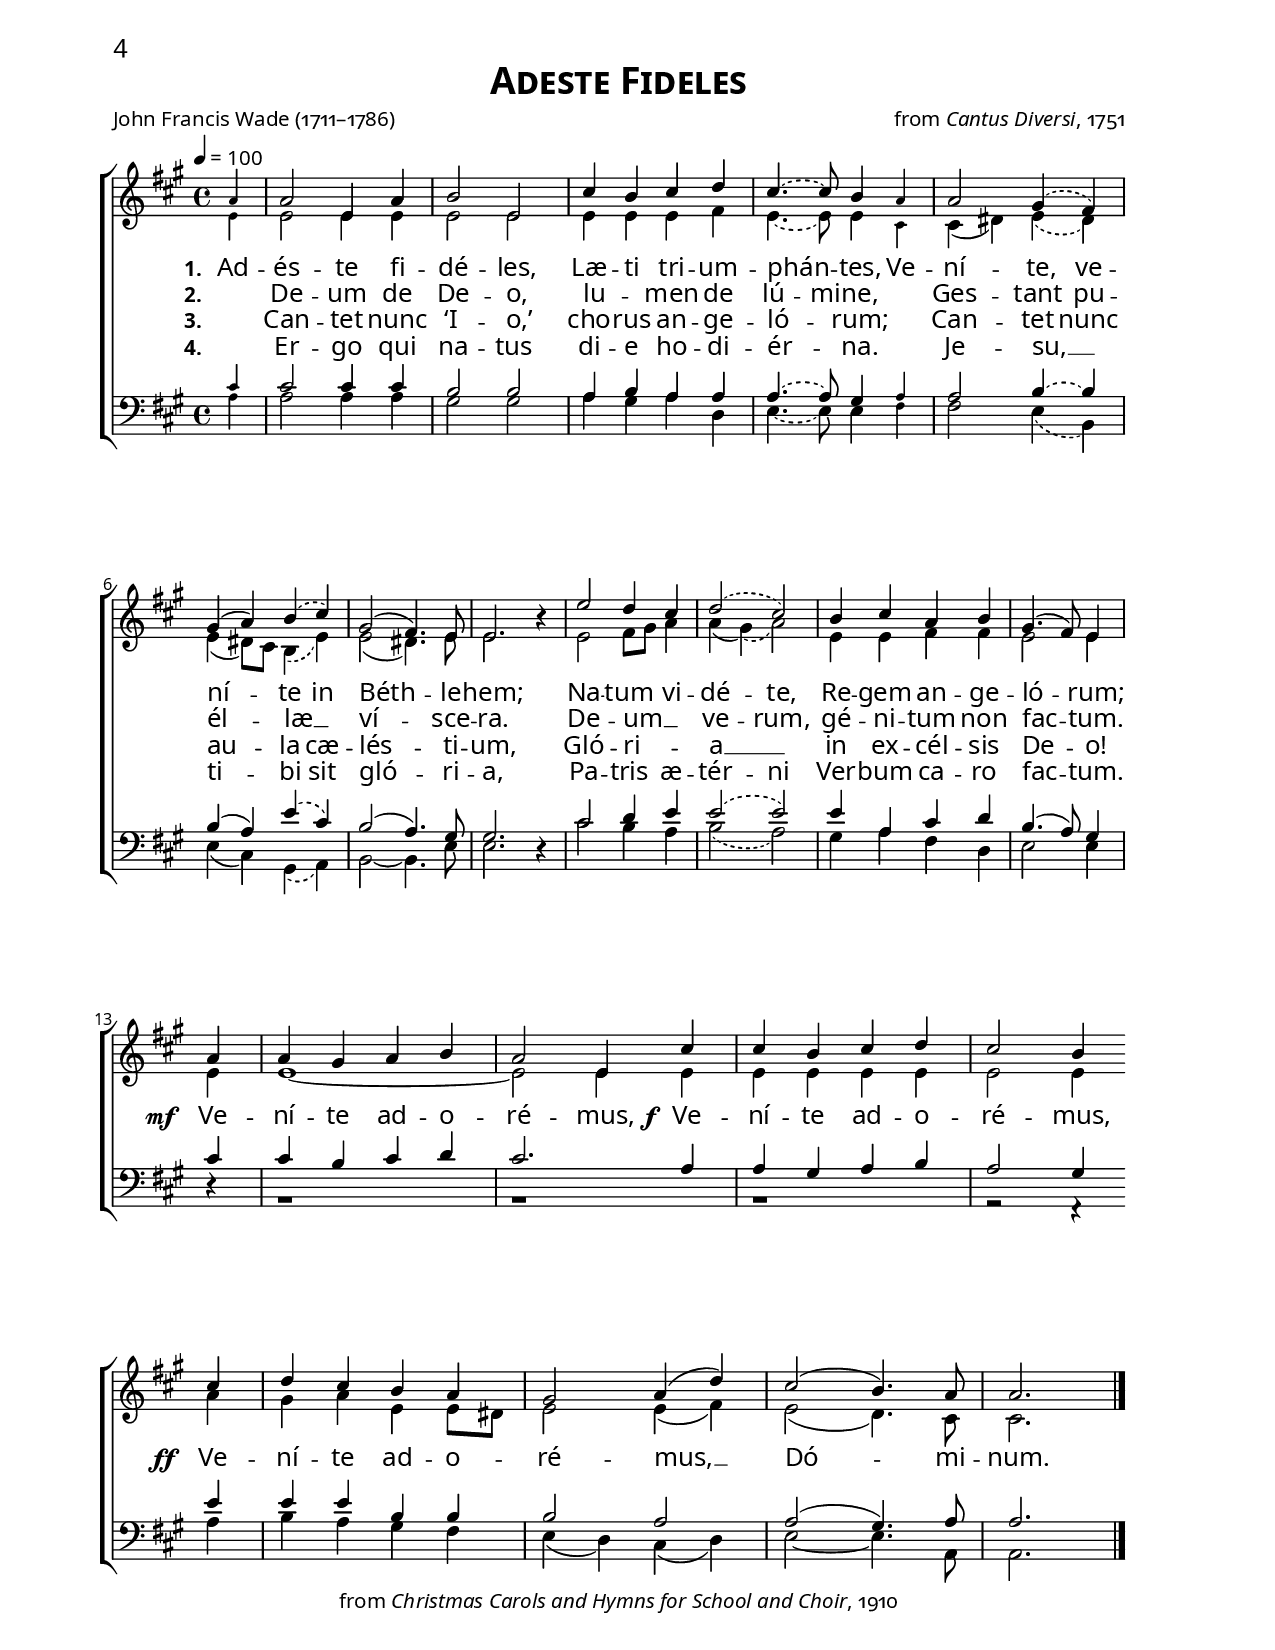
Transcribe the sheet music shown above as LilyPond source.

\version "2.14.2"
\include "util.ly"
\header {
  title = \markup{\override #'(font-name . "Garamond Premier Pro Semibold"){ \abs-fontsize #18 \smallCapsOldStyle"Adeste Fideles"}}
  poet = \markup\oldStyleNum"John Francis Wade (1711–1786)"
  composer = \markup\concat{"from " \italic"Cantus Diversi" \oldStyleNum", 1751"}
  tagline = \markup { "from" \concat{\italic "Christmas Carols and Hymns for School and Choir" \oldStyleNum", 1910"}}
}
\paper {
  paper-height = 11\in
  paper-width = 8.5\in
  indent = 0\in
  %system-system-spacing = #'((basic-distance . 10) (padding . 0))
  %system-system-spacing =
  %  #'((basic-distance . 0)
  %     (minimum-distance . 0)
  %     (padding . -10)
  %     (stretchability . 100))
  ragged-last-bottom = ##f
  ragged-bottom = ##f
  two-sided = ##t
  inner-margin = 1\in
  outer-margin = 0.75\in
  top-margin = 0.26\in
  bottom-margin = 0.25\in
  first-page-number = #4
  print-first-page-number = ##t
  headerLine = ""
  oddHeaderMarkup = \markup\fill-line{
     \override #'(font-name . "Garamond Premier Pro")\abs-fontsize #12.5
     \combine 
        \fill-line{"" \on-the-fly #print-page-number-check-first
        \oldStylePageNum""
        }
        \fill-line{\headerLine}
  }
  evenHeaderMarkup = \markup {
     \override #'(font-name . "Garamond Premier Pro")\abs-fontsize #12.5
     \combine
        \on-the-fly #print-page-number-check-first
        \oldStylePageNum""
        \fill-line{\headerLine}
  }
}
#(set-global-staff-size 18) \paper{ #(define fonts (make-pango-font-tree "Garamond Premier Pro" "Garamond Premier Pro" "Garamond Premier Pro" (/ 18 20))) }
global = {
  \key a \major
  \time 4/4
  \autoBeamOff
  \override DynamicLineSpanner #'staff-padding = #0.0
  \override DynamicLineSpanner #'Y-extent = #'(-0.5 . 1.5)
}

sopMusic = \relative c'' {
  \tempo 4 = 100
  \partial 4 \teeny a4 | \normalsize
  a2 e4 a |
  b2 e, |
  cis'4 b cis d |
  \tieDashed\slurDashed cis4.~ cis8 b4 \teeny a | \normalsize
  a2 gis4( fis) | \break
  
  \tieSolid\slurSolid
  gis( a) \slurDashed b( cis) |
  \slurSolid gis2( fis4.) e8 |
  e2. b'4\rest |
  e2 d4 cis |
  \slurDashed d2( cis) |
  b4 cis a b |
  \slurSolid \partial 4*3 gis4.( fis8) e4 | \break
  
  \partial 4 a4 |
  a gis a b |
  a2 e4 cis'4 |
  cis b cis d |
  cis2 b4 \bar""\break cis |
  
  d cis b a |
  gis2 a4( d) |
  cis2( b4.) a8 |
  \partial 4*3 a2. \bar "|."
}
sopWords = \lyricmode {
  
}

altoMusic = \relative c' {
  \partial 4 \teeny e4 | \normalsize
  e2 e4 e |
  e2 e |
  e4 e e fis |
  \tieDashed\slurDashed e4.~ e8 e4 \teeny cis | \normalsize
  \slurSolid cis( dis) \slurDashed e( dis) |
  
  \tieSolid\slurSolid e( dis8[) cis] \slurDashed b4( e) |
  \slurSolid e2( dis4.) e8 |
  e2. s4 |
  e2 fis8[ gis] a4 |
  \slurSolid a( \slurDashed gis)( a2) |
  e4 e fis fis |
  \slurSolid \partial 4*3 e2 e4 |
  
  e4 |
  e1~ |
  e2 e4 e |
  e e e e |
  e2 e4 a |
  
  gis a e e8[ dis] |
  e2 e4( fis) |
  e2( d4.) cis8 |
  \partial 4*3 cis2. \bar "|."
}
altoWords = {
  \dropLyricsV
  \lyricmode {
    \set stanza = "1. "
  \set ignoreMelismata = ##t
    Ad -- és -- te fi -- dé -- les, Læ -- ti tri -- um -- phán -- _ tes,
    Ve -- ní -- te, ve -- ní -- _ te in Béth -- _ le -- hem; Na -- tum vi -- dé -- te,
    Re -- gem an -- ge -- ló -- _ rum;
  \unset ignoreMelismata
  }
  \set stanza = \markup\dynamic"mf  "
  \lyricmode {
    Ve -- ní -- te ad -- o -- ré -- mus,
  }
  \set stanza = \markup\dynamic" f "
  \lyricmode {
    Ve -- ní -- te ad -- o -- ré -- mus,
  }
  \set stanza = \markup\dynamic"ff  "
  \lyricmode {
    \raiseLyrics
    Ve -- ní -- te ad -- o -- ré -- mus, __ Dó -- mi -- num.
  }
}
altoWordsII = \lyricmode {
  \dropLyricsV
  \set stanza = "2. "
  \set ignoreMelismata = ##t
  _ De -- um de De -- o, lu -- _ men de lú -- mi -- ne, ""
  Ges -- tant pu -- él -- _ læ __ _ ví -- _ sce -- ra.
  De -- um __ _ ve -- rum, gé -- ni -- tum non fac -- _ tum.
}
altoWordsIII = \lyricmode {
  \dropLyricsV
  \set stanza = "3. "
  \set ignoreMelismata = ##t
  _ Can -- tet nunc ‘I -- o,’ cho -- rus an -- ge -- ló -- _ rum; ""
  Can -- tet nunc au -- _ la cæ -- lés -- _ ti -- um,
  Gló -- ri -- _ a __ _ in ex -- cél -- sis De -- _ o!
}
altoWordsIV = \lyricmode {
  \dropLyricsV
  \set stanza = "4. "
  \set ignoreMelismata = ##t
  _ Er -- go qui na -- tus di -- e ho -- di -- ér -- _ na. ""
  Je -- su, __ _ ti -- _ bi sit gló -- _ ri -- a,
  Pa -- tris æ -- tér -- ni Ver -- bum ca -- ro fac -- _ tum.
}

tenorMusic = \relative c' {
  \partial 4 \teeny cis4 | \normalsize
  cis2 cis4 cis |
  b2 b |
  a4 b a a |
  \tieDashed\slurDashed a4.~ a8 gis4 \teeny a | \normalsize
  a2 b4~ b |
  
  \tieSolid\slurSolid b( a) \slurDashed e'( cis) |
  \slurSolid b2( a4.) gis8 |
  gis2. d4\rest |
  cis'2 d4 e |
  \slurDashed e2( e2) |
  e4 a, cis d |
  \slurSolid \partial 4*3 b4.( a8) gis4 |
  
  \partial 4 cis4 |
  cis b cis d |
  cis2. a4 |
  a gis a b |
  a2 gis4 e' |
  
  e e b b |
  b2 a |
  a( gis4.) a8 |
  \partial 4*3 a2. \bar "|."
}
tenorWords = \lyricmode {

}

bassMusic = \relative c' {
  \partial 4 \teeny a4 | \normalsize
  a2 a4 a |
  gis2 gis |
  a4 gis a d, |
  \tieDashed\slurDashed e4.~ e8 e4 \teeny fis | \normalsize
  fis2 e4( b) |
  
  \tieSolid\slurSolid e( cis) \slurDashed gis( a) |
  b2~ b4. e8 |
  e2. s4 |
  cis'2 b4 a |
  b2( a2) |
  gis4 a fis d |
  \partial 4*3 e2 e4 |
  
  \slurSolid \partial 4 d\rest |
  g,1\rest |
  g1\rest |
  g1\rest |
  g2\rest f4\rest a'4 |
  
  b a gis fis |
  e( d) cis( d) |
  e2~e4. a,8 |
  \partial 4*3 a2. \bar "|."
}
bassWords = \lyricmode {

}

\score {
  <<
   \new ChoirStaff <<
%    \new Lyrics = sopranos \with { \override VerticalAxisGroup #'nonstaff-relatedstaff-spacing = #'((basic-distance . 1)) }
    \new Staff = women <<
      \new Voice = "sopranos" { \voiceOne << \global \sopMusic >> }
      \new Voice = "altos" { \voiceTwo << \global \altoMusic >> }
    >>
    \new Lyrics \with { alignAboveContext = "women" \override VerticalAxisGroup #'nonstaff-relatedstaff-spacing = #'((basic-distance . 1))} \lyricsto "sopranos" \sopWords
    \new Lyrics = "altosIV"  \with { alignBelowContext = "women" } \lyricsto "sopranos" \altoWordsIV
    \new Lyrics = "altosIII"  \with { alignBelowContext = "women" } \lyricsto "sopranos" \altoWordsIII
    \new Lyrics = "altosII"  \with { alignBelowContext = "women" } \lyricsto "sopranos" \altoWordsII
    \new Lyrics = "altos"  \with { alignBelowContext = "women" } \lyricsto "sopranos" \altoWords
   \new Staff = men <<
      \clef bass
      \new Voice = "tenors" { \voiceOne << \global \tenorMusic >> }
      \new Voice = "basses" { \voiceTwo << \global \bassMusic >> }
    >>
    \new Lyrics \with { alignAboveContext = "men" \override VerticalAxisGroup #'nonstaff-relatedstaff-spacing = #'((basic-distance . 1)) } \lyricsto "tenors" \tenorWords
    \new Lyrics \with { alignBelowContext = "men" \override VerticalAxisGroup #'nonstaff-relatedstaff-spacing = #'((basic-distance . 1)) } \lyricsto "basses" \bassWords
  >>
%    \new PianoStaff << \new Staff { \new Voice { \pianoRH } } \new Staff { \clef "bass" \pianoLH } >>
  >>
  \layout {
  \context {
    \Lyrics
    \override LyricText #'font-size = #2
  }
    \context {
      \Score
      %\override SpacingSpanner #'base-shortest-duration = #(ly:make-moment 1 8)
      %\override SpacingSpanner #'common-shortest-duration = #(ly:make-moment 1 4)
    }
    \context {
      % Remove all empty staves
      % \Staff \RemoveEmptyStaves \override VerticalAxisGroup #'remove-first = ##t
    }
    \context {
      \Lyrics
      \override LyricText #'X-offset = #center-on-word
    }
  }
}

